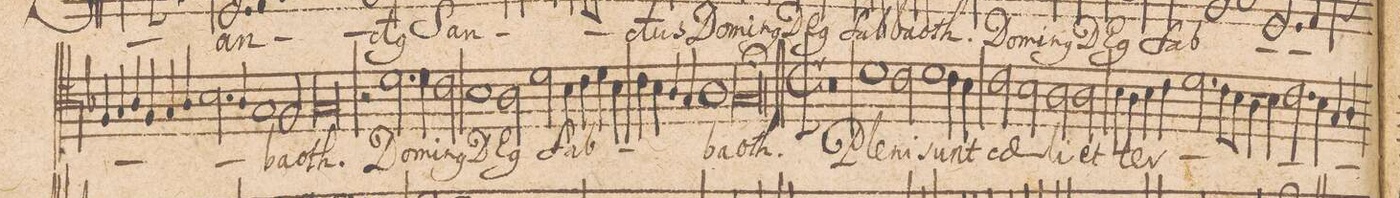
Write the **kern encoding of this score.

**kern	**text
*I"TENOR.	*
*clefC4	*
*k[b-]	*
*met(C|)	*
*M2/1	*
4F/	.
4G/	.
4A/	.
4F/	.
4G/	.
4A/	.
2.B-\	.
=17-	=17-
4A/	.
1G	.
2F/	-ba-
=18-	=18-
0G	-oth.
=19-	=19-
2r	.
2.d\	Do-
4d\	-mi-
2c\	-n(us)
=20-	=20-
1B-	DE-
2A\	-(us)
2d\	Sa-
=21-	=21-
4B-\	.
4c\	.
4d\	.
4B-\	.
4c\	.
4B-\	.
4A/	.
4G/	.
=22-	=22-
1A	-ba-
[1Gl;	-oth.
=23-	=23-
0G]	.
=24||	=24||
*>B	*
*M2/1	*
*met(C|)	*
0r	.
=25-	=25-
1d	Ple-
2c\	-ni
1d	sunt
=26-	=26-
4c\	cae-
4B-\	.
2c\	.
2B-\	.
=27-	=27-
2A\	-li
2A\	et
4B-\	ter-
4A\	.
4B-\	.
4c\	.
=28-	=28-
2.d\	.
8c\L	.
8B-\J	.
4A\	.
4B-\	.
2.c\	.
=29-	=29-
4B-\	.
4G/	.
4A/	.
*-	*-
